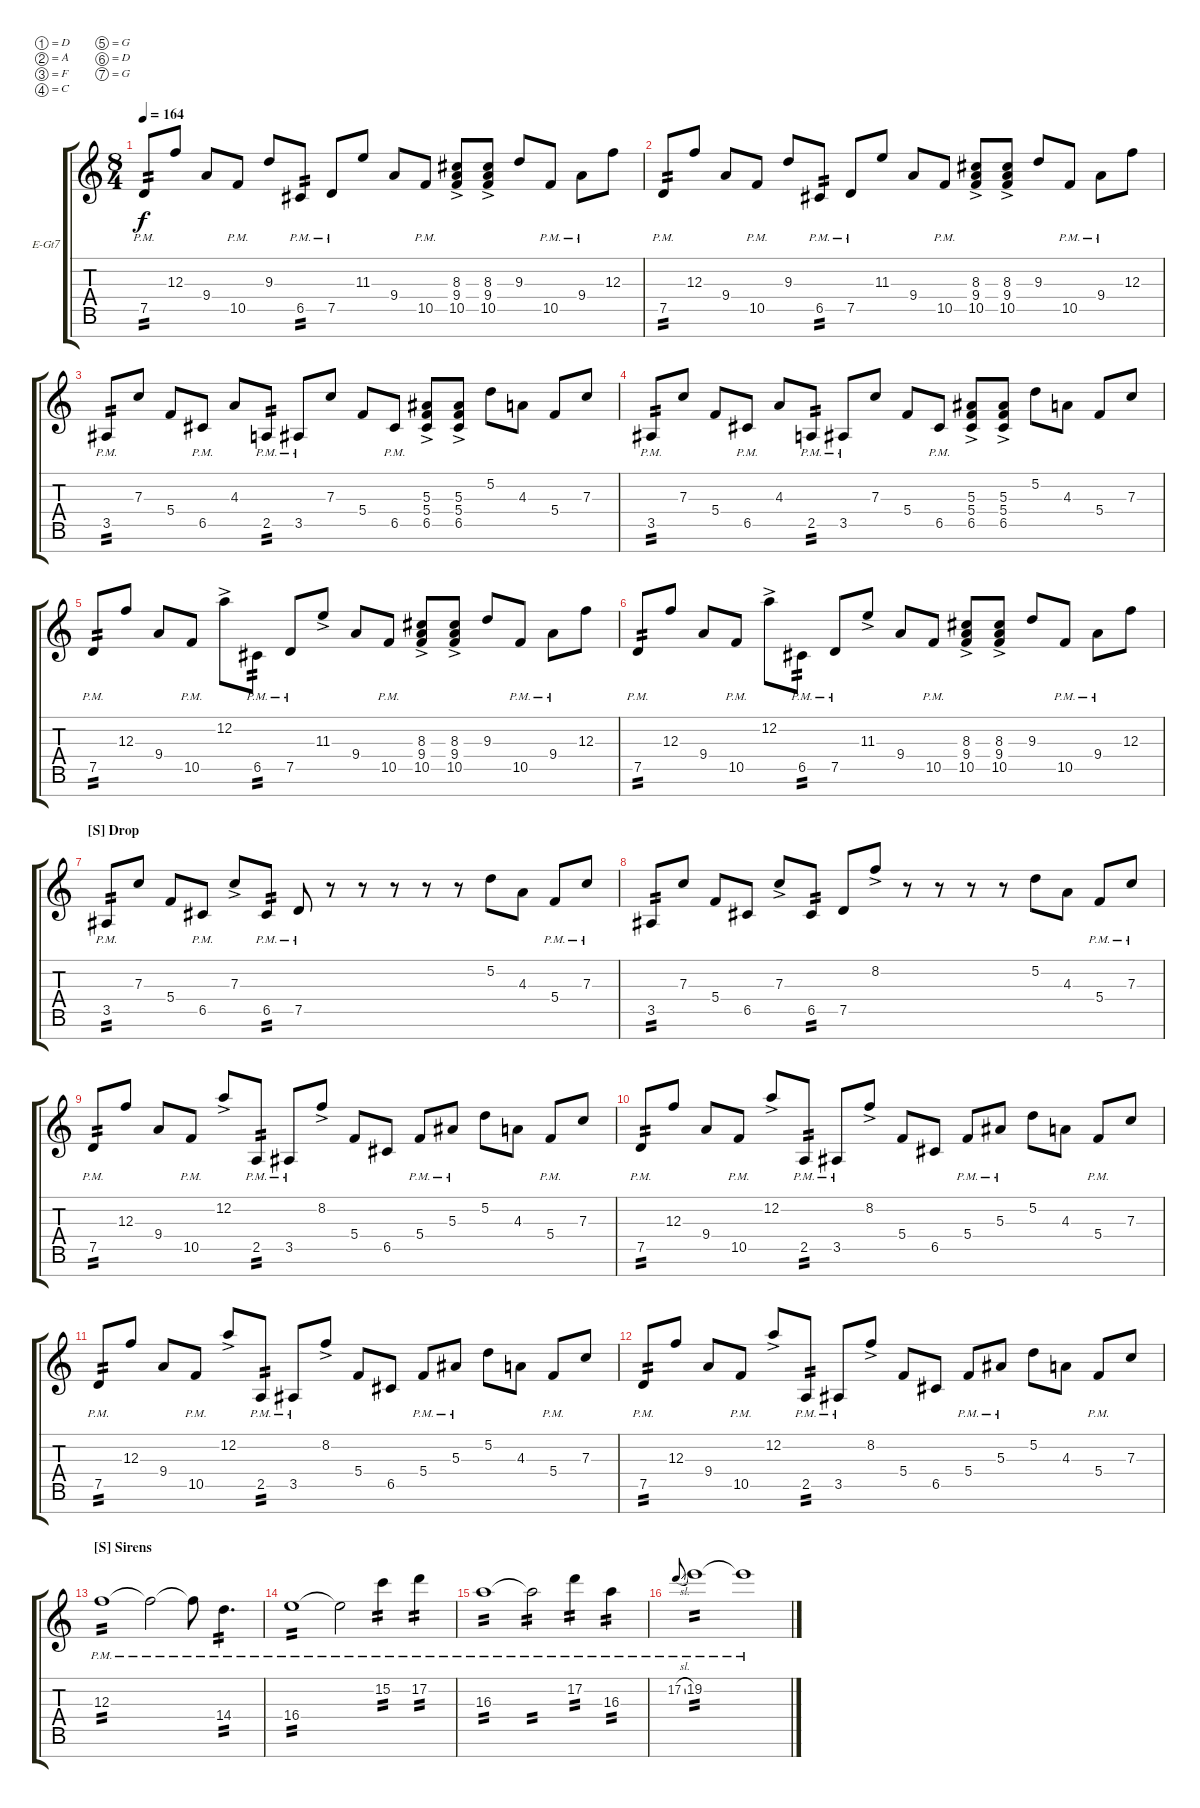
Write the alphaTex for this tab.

\defaultSystemsLayout 4
\bracketExtendMode groupsimilarinstruments
\firstSystemTrackNameOrientation horizontal
\otherSystemsTrackNameOrientation horizontal
\track ("Adesola" "E-Gt7") {instrument distortionguitar}
\staff {score tabs}
\tuning (D4 A3 F3 C3 G2 D2 G1)
\ts (8 4)
\tempo 164
\clef g2
\ks c
7.5{pm}.8{tp 2 dy f} 12.3.8 9.4.8 10.5{pm}.8 9.3.8 6.5{pm}.8{tp 2} 7.5{pm}.8 11.3.8 9.4.8 10.5{pm}.8 (8.3{ac} 9.4{ac} 10.5{ac}).8 (8.3{ac} 9.4{ac} 10.5{ac}).8 9.3.8 10.5{pm}.8 9.4{pm}.8 12.3.8 |
7.5{pm}.8{tp 2} 12.3.8 9.4.8 10.5{pm}.8 9.3.8 6.5{pm}.8{tp 2} 7.5{pm}.8 11.3.8 9.4.8 10.5{pm}.8 (8.3{ac} 9.4{ac} 10.5{ac}).8 (8.3{ac} 9.4{ac} 10.5{ac}).8 9.3.8 10.5{pm}.8 9.4{pm}.8 12.3.8 |
3.5{pm}.8{tp 2} 7.3.8 5.4.8 6.5{pm}.8 4.3.8 2.5{pm}.8{tp 2} 3.5{pm}.8 7.3.8 5.4.8 6.5{pm}.8 (5.3{ac} 5.4{ac} 6.5{ac}).8 (5.3{ac} 5.4{ac} 6.5{ac}).8 5.2.8 4.3.8 5.4.8 7.3.8 |
3.5{pm}.8{tp 2} 7.3.8 5.4.8 6.5{pm}.8 4.3.8 2.5{pm}.8{tp 2} 3.5{pm}.8 7.3.8 5.4.8 6.5{pm}.8 (5.3{ac} 5.4{ac} 6.5{ac}).8 (5.3{ac} 5.4{ac} 6.5{ac}).8 5.2.8 4.3.8 5.4.8 7.3.8 |
7.5{pm}.8{tp 2} 12.3.8 9.4.8 10.5{pm}.8 12.2{ac}.8 6.5{pm}.8{tp 2} 7.5{pm}.8 11.3{ac}.8 9.4.8 10.5{pm}.8 (8.3{ac} 9.4{ac} 10.5{ac}).8 (8.3{ac} 9.4{ac} 10.5{ac}).8 9.3.8 10.5{pm}.8 9.4{pm}.8 12.3.8 |
7.5{pm}.8{tp 2} 12.3.8 9.4.8 10.5{pm}.8 12.2{ac}.8 6.5{pm}.8{tp 2} 7.5{pm}.8 11.3{ac}.8 9.4.8 10.5{pm}.8 (8.3{ac} 9.4{ac} 10.5{ac}).8 (8.3{ac} 9.4{ac} 10.5{ac}).8 9.3.8 10.5{pm}.8 9.4{pm}.8 12.3.8 |
\section ("S" "Drop")
3.5{pm}.8{tp 2} 7.3.8 5.4.8 6.5{pm}.8 7.3{ac}.8 6.5{pm}.8{tp 2} 7.5{pm}.8 r.8 r.8 r.8 r.8 r.8 5.2.8 4.3.8 5.4{pm}.8 7.3{pm}.8 |
3.5.8{tp 2} 7.3.8 5.4.8 6.5.8 7.3{ac}.8 6.5.8{tp 2} 7.5.8 8.2{ac}.8 r.8 r.8 r.8 r.8 5.2.8 4.3.8 5.4{pm}.8 7.3{pm}.8 |
7.5{pm}.8{tp 2} 12.3.8 9.4.8 10.5{pm}.8 12.2{ac}.8 2.5{pm}.8{tp 2} 3.5{pm}.8 8.2{ac}.8 5.4.8 6.5.8 5.4{pm}.8 5.3{pm}.8 5.2.8 4.3.8 5.4{pm}.8 7.3.8 |
7.5{pm}.8{tp 2} 12.3.8 9.4.8 10.5{pm}.8 12.2{ac}.8 2.5{pm}.8{tp 2} 3.5{pm}.8 8.2{ac}.8 5.4.8 6.5.8 5.4{pm}.8 5.3{pm}.8 5.2.8 4.3.8 5.4{pm}.8 7.3.8 |
7.5{pm}.8{tp 2} 12.3.8 9.4.8 10.5{pm}.8 12.2{ac}.8 2.5{pm}.8{tp 2} 3.5{pm}.8 8.2{ac}.8 5.4.8 6.5.8 5.4{pm}.8 5.3{pm}.8 5.2.8 4.3.8 5.4{pm}.8 7.3.8 |
7.5{pm}.8{tp 2} 12.3.8 9.4.8 10.5{pm}.8 12.2{ac}.8 2.5{pm}.8{tp 2} 3.5{pm}.8 8.2{ac}.8 5.4.8 6.5.8 5.4{pm}.8 5.3{pm}.8 5.2.8 4.3.8 5.4{pm}.8 7.3.8 |
\section ("S" "Sirens")
12.3{pm}.1{tp 2} 12.3{pm t}.2 12.3{pm t}.8 14.4{pm}.4{d tp 2} |
16.4{pm}.1{tp 2} 16.4{pm t}.2 15.2{pm}.4{tp 2} 17.2{pm}.4{tp 2} |
16.3{pm}.1{tp 2} 16.3{pm t}.2{tp 2} 17.2{pm}.4{tp 2} 16.3{pm}.4{tp 2} |
17.2{sl pm}.8{gr onbeat} 19.2{pm}.1{tp 2} 19.2{pm t}.1
